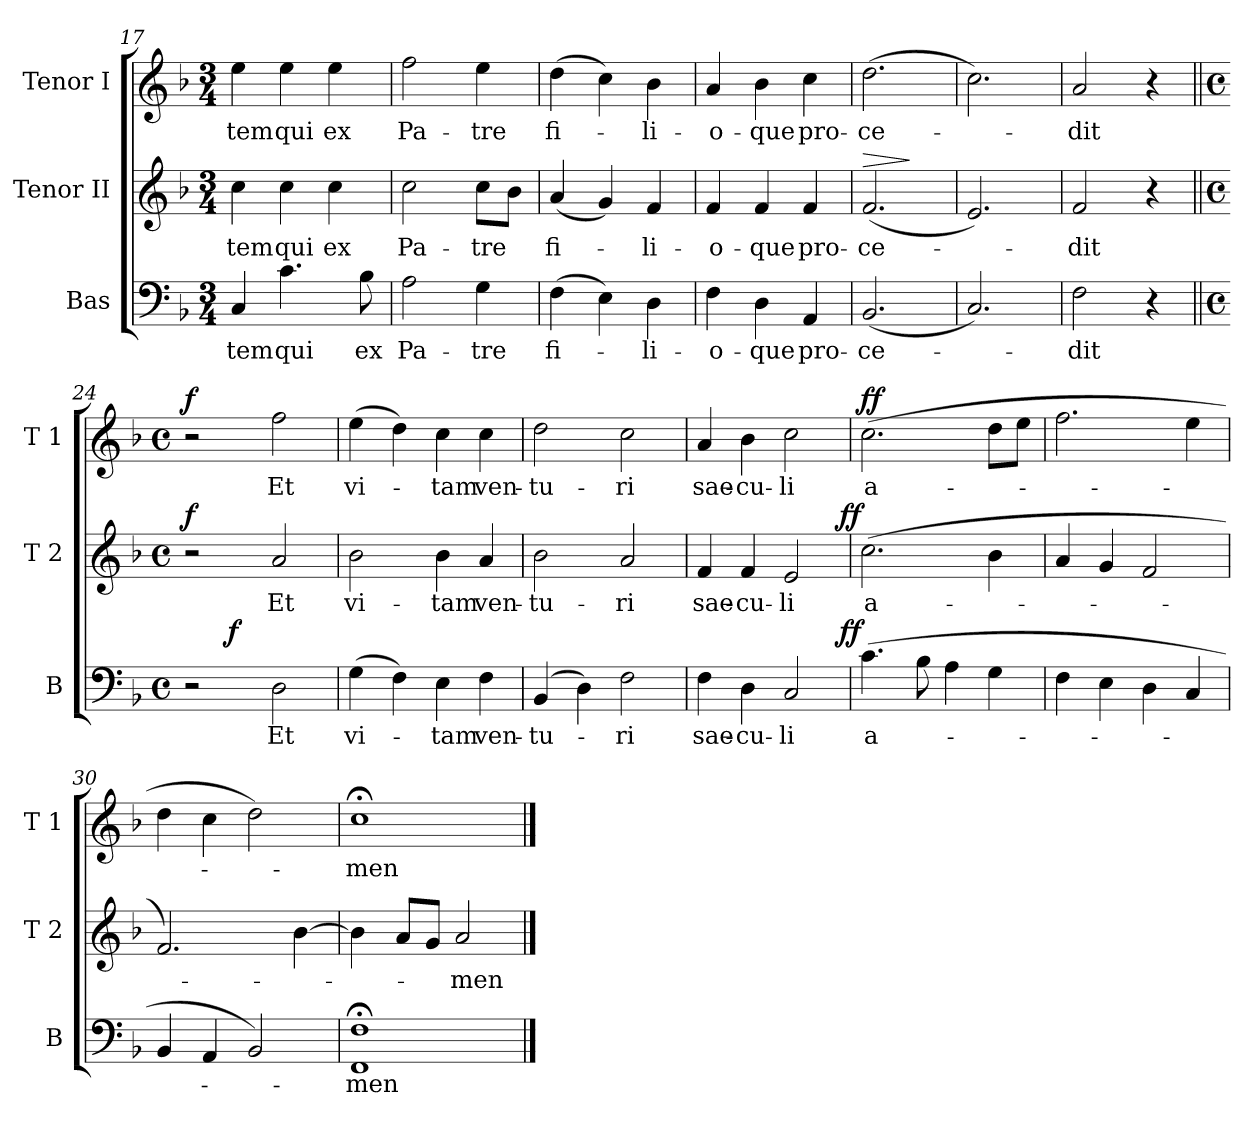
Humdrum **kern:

**kern	**text	**dynam	**kern	**text	**dynam	**kern	**text	**dynam
*part3	*part3	*part3	*part2	*part2	*part2	*part1	*part1	*part1
*staff3	*staff3	*staff3	*staff2	*staff2	*staff2	*staff1	*staff1	*staff1
*I"Bas	*	*	*I"Tenor II	*	*	*I"Tenor I	*	*
*I'B	*	*	*I'T 2	*	*	*I'T 1	*	*
*clefF4	*	*	*clefG2	*	*	*clefG2	*	*
*k[b-]	*	*	*k[b-]	*	*	*k[b-]	*	*
*M3/4	*	*	*M3/4	*	*	*M3/4	*	*
=17	=17	=17	=17	=17	=17	=17	=17	=17
4C/	-tem	.	4cc\	-tem	.	4ee\	-tem	.
4.c\	qui	.	4cc\	qui	.	4ee\	qui	.
.	.	.	4cc\	ex	.	4ee\	ex	.
8B-\	ex	.	.	.	.	.	.	.
=18	=18	=18	=18	=18	=18	=18	=18	=18
2A\	Pa-	.	2cc\	Pa-	.	2ff\	Pa-	.
4G\	-tre	.	8cc\L	-tre	.	4ee\	-tre	.
.	.	.	8b-\J	.	.	.	.	.
=19	=19	=19	=19	=19	=19	=19	=19	=19
(4F\	fi-	.	(4a/	fi-	.	(4dd\	fi-	.
4E\)	.	.	4g/)	.	.	4cc\)	.	.
4D\	-li-	.	4f/	-li-	.	4b-\	-li-	.
=20	=20	=20	=20	=20	=20	=20	=20	=20
4F\	-o-	.	4f/	-o-	.	4a/	-o-	.
4D\	-que	.	4f/	-que	.	4b-\	-que	.
4AA/	pro-	.	4f/	pro-	.	4cc\	pro-	.
=21	=21	=21	=21	=21	=21	=21	=21	=21
!	!	!	!	!	!LO:HP:a	!	!	!
(2.BB-/	-ce-	.	(2.f/	-ce-	>	(<2.dd\	-ce-	.
.	.	.	.	.	]	.	.	.
=22	=22	=22	=22	=22	=22	=22	=22	=22
2.C/)	.	.	2.e/)	.	.	2.cc\)	.	.
=23	=23	=23	=23	=23	=23	=23	=23	=23
2F\	-dit	.	2f/	-dit	.	2a/	-dit	.
4r	.	.	4r	.	.	4r	.	.
=24||	=24||	=24||	=24||	=24||	=24||	=24||	=24||	=24||
*M4/4	*	*	*M4/4	*	*	*M4/4	*	*
*met(c)	*	*	*met(c)	*	*	*met(c)	*	*
!	!	!	!	!	!LO:DY:a	!	!	!LO:DY:a
*^	*	*	*	*	*	*	*	*
2r	4ryy	.	.	2r	.	f	2r	.	f
!	!	!	!LO:DY:a	!	!	!	!	!	!
.	2.ryy	.	f	.	.	.	.	.	.
2D\	.	Et	.	2a/	Et	.	2ff\	Et	.
*v	*v	*	*	*	*	*	*	*	*
=25	=25	=25	=25	=25	=25	=25	=25	=25
(4G\	vi-	.	2b-\	vi-	.	(4ee\	vi-	.
4F\)	.	.	.	.	.	4dd\)	.	.
4E\	-tam	.	4b-\	-tam	.	4cc\	-tam	.
4F\	ven-	.	4a/	ven-	.	4cc\	ven-	.
=26	=26	=26	=26	=26	=26	=26	=26	=26
(<4BB-/	-tu-	.	2b-\	-tu-	.	2dd\	-tu-	.
4D\)	.	.	.	.	.	.	.	.
2F\	-ri	.	2a/	-ri	.	2cc\	-ri	.
=27	=27	=27	=27	=27	=27	=27	=27	=27
4F\	sae-	.	4f/	sae-	.	4a/	sae-	.
4D\	-cu-	.	4f/	-cu-	.	4b-\	-cu-	.
2C/	-li	.	2e/	-li	.	2cc\	-li	.
=28	=28	=28	=28	=28	=28	=28	=28	=28
!	!	!LO:DY:a:rj	!	!	!LO:DY:a:rj	!	!	!LO:DY:a
(<4.c\	a-	ff	(2.cc\	a-	ff	(2.cc\	a-	ff
8B-\	.	.	.	.	.	.	.	.
4A\	.	.	.	.	.	.	.	.
4G\	.	.	4b-\	.	.	8dd\L	.	.
.	.	.	.	.	.	8ee\J	.	.
=29	=29	=29	=29	=29	=29	=29	=29	=29
4F\	.	.	4a/	.	.	2.ff\	.	.
4E\	.	.	4g/	.	.	.	.	.
4D\	.	.	2f/	.	.	.	.	.
4C/	.	.	.	.	.	4ee\	.	.
=30	=30	=30	=30	=30	=30	=30	=30	=30
4BB-/	.	.	2.f/)	.	.	4dd\	.	.
4AA/	.	.	.	.	.	4cc\	.	.
2BB-/)	.	.	.	.	.	2dd\)	.	.
.	.	.	[4b-\	.	.	.	.	.
=31	=31	=31	=31	=31	=31	=31	=31	=31
1FF;</ 1F;</	-men	.	4b-\]	.	.	1cc;<\	-men	.
.	.	.	8a/L	.	.	.	.	.
.	.	.	8g/J	.	.	.	.	.
.	.	.	2a/	-men	.	.	.	.
==	==	==	==	==	==	==	==	==
*-	*-	*-	*-	*-	*-	*-	*-	*-
